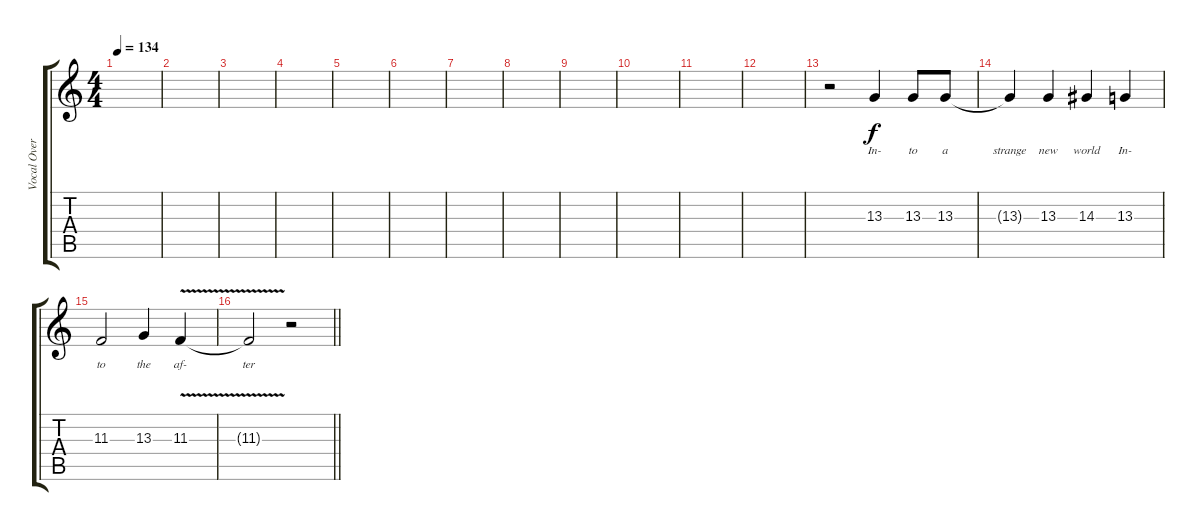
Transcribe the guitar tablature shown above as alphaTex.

\track ("Vocal Overdub" "Vocal Over") {instrument lead2sawtooth}
\staff {score tabs}
\tuning (Eb4 Bb3 Gb3 Db3 Ab2 Eb2) {hide}
\ts (4 4)
\tempo 134
\clef g2
\ks c
|
|
|
|
|
|
|
|
|
|
|
|
r.2 13.3.4{lyrics (0 "In-") lyrics (1 "") lyrics (2 "") lyrics (3 "") lyrics (4 "")} 13.3.8{lyrics (0 "to") lyrics (1 "") lyrics (2 "") lyrics (3 "") lyrics (4 "")} 13.3.8{lyrics (0 "a") lyrics (1 "") lyrics (2 "") lyrics (3 "") lyrics (4 "")} |
13.3{t}.4{lyrics (0 "strange") lyrics (1 "") lyrics (2 "") lyrics (3 "") lyrics (4 "")} 13.3.4{lyrics (0 "new") lyrics (1 "") lyrics (2 "") lyrics (3 "") lyrics (4 "")} 14.3.4{lyrics (0 "world") lyrics (1 "") lyrics (2 "") lyrics (3 "") lyrics (4 "")} 13.3.4{lyrics (0 "In-") lyrics (1 "") lyrics (2 "") lyrics (3 "") lyrics (4 "")} |
11.3.2{lyrics (0 "to") lyrics (1 "") lyrics (2 "") lyrics (3 "") lyrics (4 "")} 13.3.4{lyrics (0 "the") lyrics (1 "") lyrics (2 "") lyrics (3 "") lyrics (4 "")} 11.3{v}.4{lyrics (0 "af-") lyrics (1 "") lyrics (2 "") lyrics (3 "") lyrics (4 "")} |
\barLineRight lightlight
11.3{t}.2{lyrics (0 "ter") lyrics (1 "") lyrics (2 "") lyrics (3 "") lyrics (4 "")} r.2
